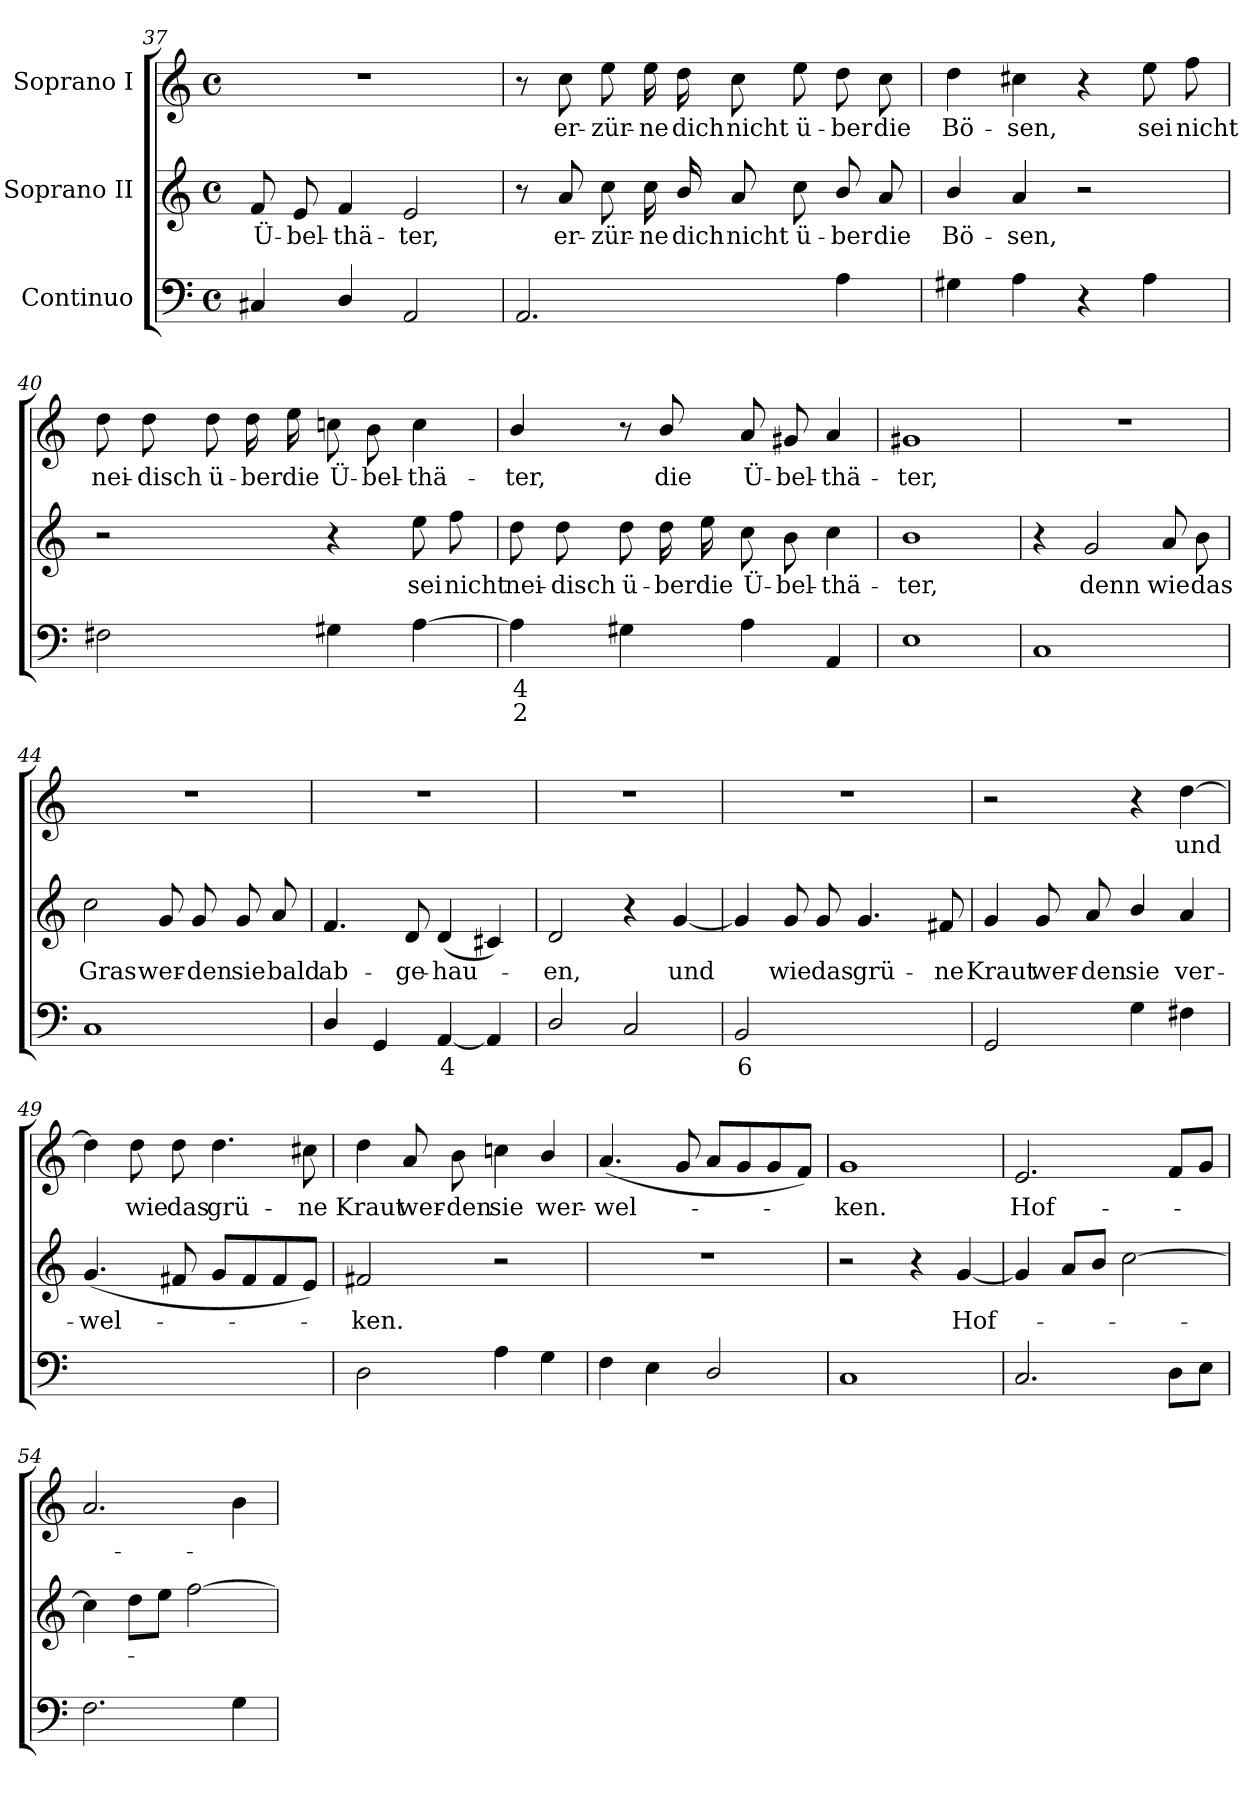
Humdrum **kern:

**kern	**text	**text	**kern	**text	**kern	**text
*part3	*part3	*part3	*part2	*part2	*part1	*part1
*staff3	*staff3	*staff3	*staff2	*staff2	*staff1	*staff1
*I"Continuo	*	*	*I"Soprano II	*	*I"Soprano I	*
*clefF4	*	*	*clefG2	*	*clefG2	*
*k[]	*	*	*k[]	*	*k[]	*
*C:	*	*	*C:	*	*C:	*
*M4/4	*	*	*M4/4	*	*M4/4	*
*met(c)	*	*	*met(c)	*	*met(c)	*
=37	=37	=37	=37	=37	=37	=37
!	!	!	!	!LO:LY:b	!	!
4C#X	.	.	8f	Ü-	1r	.
!	!	!	!	!LO:LY:b	!	!
.	.	.	8e	-bel-	.	.
!	!	!	!	!LO:LY:b	!	!
4D/	.	.	4f	-thä-	.	.
!	!	!	!	!LO:LY:b	!	!
2AA	.	.	2e	-ter,	.	.
=38	=38	=38	=38	=38	=38	=38
2.AA	.	.	8r	.	8r	.
!	!	!	!	!LO:LY:b	!	!LO:LY:b
.	.	.	8a	er-	8cc	er-
!	!	!	!	!LO:LY:b	!	!LO:LY:b
.	.	.	8cc	-zür-	8ee	-zür-
!	!	!	!	!LO:LY:b	!	!LO:LY:b
.	.	.	16cc	-ne	16ee	-ne
!	!	!	!	!LO:LY:b	!	!LO:LY:b
.	.	.	16b/	dich	16dd	dich
!	!	!	!	!LO:LY:b	!	!LO:LY:b
.	.	.	8a	nicht	8cc	nicht
!	!	!	!	!LO:LY:b	!	!LO:LY:b
.	.	.	8cc	ü-	8ee	ü-
!	!	!	!	!LO:LY:b	!	!LO:LY:b
4A	.	.	8b/	-ber	8dd	-ber
!	!	!	!	!LO:LY:b	!	!LO:LY:b
.	.	.	8a	die	8cc	die
=39	=39	=39	=39	=39	=39	=39
!	!	!	!	!LO:LY:b	!	!LO:LY:b
4G#X	.	.	4b/	Bö-	4dd	Bö-
!	!	!	!	!LO:LY:b	!	!LO:LY:b
4A	.	.	4a	-sen,	4cc#X	-sen,
4r	.	.	2r	.	4r	.
!	!	!	!	!	!	!LO:LY:b
4A	.	.	.	.	8ee	sei
!	!	!	!	!	!	!LO:LY:b
.	.	.	.	.	8ff	nicht
!!LO:LB:g=z
=40	=40	=40	=40	=40	=40	=40
!	!	!	!	!	!	!LO:LY:b
2F#X	.	.	2r	.	8dd	nei-
!	!	!	!	!	!	!LO:LY:b
.	.	.	.	.	8dd	-disch
!	!	!	!	!	!	!LO:LY:b
.	.	.	.	.	8dd	ü-
!	!	!	!	!	!	!LO:LY:b
.	.	.	.	.	16dd	-ber
!	!	!	!	!	!	!LO:LY:b
.	.	.	.	.	16ee	die
!	!	!	!	!	!	!LO:LY:b
4G#X	.	.	4r	.	8ccn	Ü-
!	!	!	!	!	!	!LO:LY:b
.	.	.	.	.	8b	-bel-
!	!	!	!	!LO:LY:b	!	!LO:LY:b
[4A	.	.	8ee	sei	4cc	-thä-
!	!	!	!	!LO:LY:b	!	!
.	.	.	8ff	nicht	.	.
=41	=41	=41	=41	=41	=41	=41
!	!LO:LY:b	!LO:LY:b	!	!LO:LY:b	!	!LO:LY:b
4A]	4	2	8dd	nei-	4b/	-ter,
!	!	!	!	!LO:LY:b	!	!
.	.	.	8dd	-disch	.	.
!	!	!	!	!LO:LY:b	!	!
4G#X	.	.	8dd	ü-	8r	.
!	!	!	!	!LO:LY:b	!	!LO:LY:b
.	.	.	16dd	-ber	8b/	die
!	!	!	!	!LO:LY:b	!	!
.	.	.	16ee	die	.	.
!	!	!	!	!LO:LY:b	!	!LO:LY:b
4A	.	.	8cc	Ü-	8a	Ü-
!	!	!	!	!LO:LY:b	!	!LO:LY:b
.	.	.	8b	-bel-	8g#X	-bel-
!	!	!	!	!LO:LY:b	!	!LO:LY:b
4AA	.	.	4cc	-thä-	4a	-thä-
=42	=42	=42	=42	=42	=42	=42
!	!	!	!	!LO:LY:b	!	!LO:LY:b
1E	.	.	1b	-ter,	1g#X	-ter,
=43	=43	=43	=43	=43	=43	=43
1C	.	.	4r	.	1r	.
!	!	!	!	!LO:LY:b	!	!
.	.	.	2g	denn	.	.
!	!	!	!	!LO:LY:b	!	!
.	.	.	8a	wie	.	.
!	!	!	!	!LO:LY:b	!	!
.	.	.	8b	das	.	.
!!LO:LB:g=z
=44	=44	=44	=44	=44	=44	=44
!	!	!	!	!LO:LY:b	!	!
1C	.	.	2cc	Gras	1r	.
!	!	!	!	!LO:LY:b	!	!
.	.	.	8g	wer-	.	.
!	!	!	!	!LO:LY:b	!	!
.	.	.	8g	-den	.	.
!	!	!	!	!LO:LY:b	!	!
.	.	.	8g	sie	.	.
!	!	!	!	!LO:LY:b	!	!
.	.	.	8a	bald	.	.
=45	=45	=45	=45	=45	=45	=45
!	!	!	!	!LO:LY:b	!	!
4D/	.	.	4.f	ab-	1r	.
4GG	.	.	.	.	.	.
!	!	!	!	!LO:LY:b	!	!
.	.	.	8d	-ge-	.	.
!	!LO:LY:b	!	!	!LO:LY:b	!	!
[4AA	4	.	(<4d	-hau-	.	.
4AA]	.	.	4c#X)	.	.	.
=46	=46	=46	=46	=46	=46	=46
!	!	!	!	!LO:LY:b	!	!
2D/	.	.	2d	en,	1r	.
2C	.	.	4r	.	.	.
!	!	!	!	!LO:LY:b	!	!
.	.	.	[4g	und	.	.
=47	=47	=47	=47	=47	=47	=47
!	!LO:LY:b	!	!	!	!	!
2BB	6	.	4g]	.	1r	.
!	!	!	!	!LO:LY:b	!	!
.	.	.	8g	wie	.	.
!	!	!	!	!LO:LY:b	!	!
.	.	.	8g	das	.	.
!	!LO:LY:b	!	!	!LO:LY:b	!	!
[4AAyy	7	.	4.g	grü-	.	.
!	!LO:LY:b	!	!	!	!	!
4AAyy]	6	.	.	.	.	.
!	!	!	!	!LO:LY:b	!	!
.	.	.	8f#X	-ne	.	.
=48	=48	=48	=48	=48	=48	=48
!	!	!	!	!LO:LY:b	!	!
2GG	.	.	4g	Kraut	2r	.
!	!	!	!	!LO:LY:b	!	!
.	.	.	8g	wer-	.	.
!	!	!	!	!LO:LY:b	!	!
.	.	.	8a	-den	.	.
!	!	!	!	!LO:LY:b	!	!
4G	.	.	4b/	sie	4r	.
!	!	!	!	!LO:LY:b	!	!LO:LY:b
4F#X	.	.	4a	ver-	[4dd	und
!!LO:LB:g=z
=49	=49	=49	=49	=49	=49	=49
!	!LO:LY:b	!	!	!LO:LY:b	!	!
[2.Eyy	7	.	(<4.g	-wel-	4dd]	.
!	!	!	!	!	!	!LO:LY:b
.	.	.	.	.	8dd	wie
!	!	!	!	!	!	!LO:LY:b
.	.	.	8f#X	.	8dd	das
!	!	!	!	!	!	!LO:LY:b
.	.	.	8gL	.	4.dd	grü-
.	.	.	8f#	.	.	.
!	!LO:LY:b	!	!	!	!	!
4Eyy]	6	.	8f#	.	.	.
!	!	!	!	!	!	!LO:LY:b
.	.	.	8eJ)	.	8cc#X	-ne
=50	=50	=50	=50	=50	=50	=50
!	!	!	!	!LO:LY:b	!	!LO:LY:b
2D	.	.	2f#X	ken.	4dd	Kraut
!	!	!	!	!	!	!LO:LY:b
.	.	.	.	.	8a	wer-
!	!	!	!	!	!	!LO:LY:b
.	.	.	.	.	8b	-den
!	!	!	!	!	!	!LO:LY:b
4A	.	.	2r	.	4ccn	sie
!	!	!	!	!	!	!LO:LY:b
4G	.	.	.	.	4b/	wer-
=51	=51	=51	=51	=51	=51	=51
!	!	!	!	!	!	!LO:LY:b
4F	.	.	1r	.	(<4.a	-wel-
4E	.	.	.	.	.	.
.	.	.	.	.	8g	.
2D/	.	.	.	.	8aL	.
.	.	.	.	.	8g	.
.	.	.	.	.	8g	.
.	.	.	.	.	8fJ)	.
=52	=52	=52	=52	=52	=52	=52
!	!	!	!	!	!	!LO:LY:b
1C	.	.	2r	.	1g	ken.
.	.	.	4r	.	.	.
!	!	!	!	!LO:LY:b	!	!
.	.	.	[4g	Hof-	.	.
=53	=53	=53	=53	=53	=53	=53
!	!	!	!	!	!	!LO:LY:b
2.C	.	.	4g]	.	2.e	Hof-
.	.	.	8aL	.	.	.
.	.	.	8bJ	.	.	.
.	.	.	[2cc	.	.	.
8DL	.	.	.	.	8fL	.
8EJ	.	.	.	.	8gJ	.
=54	=54	=54	=54	=54	=54	=54
2.F	.	.	4cc]	.	2.a	.
.	.	.	8ddL	.	.	.
.	.	.	8eeJ	.	.	.
.	.	.	[2ff	.	.	.
4G	.	.	.	.	4b	.
=	=	=	=	=	=	=
*-	*-	*-	*-	*-	*-	*-
